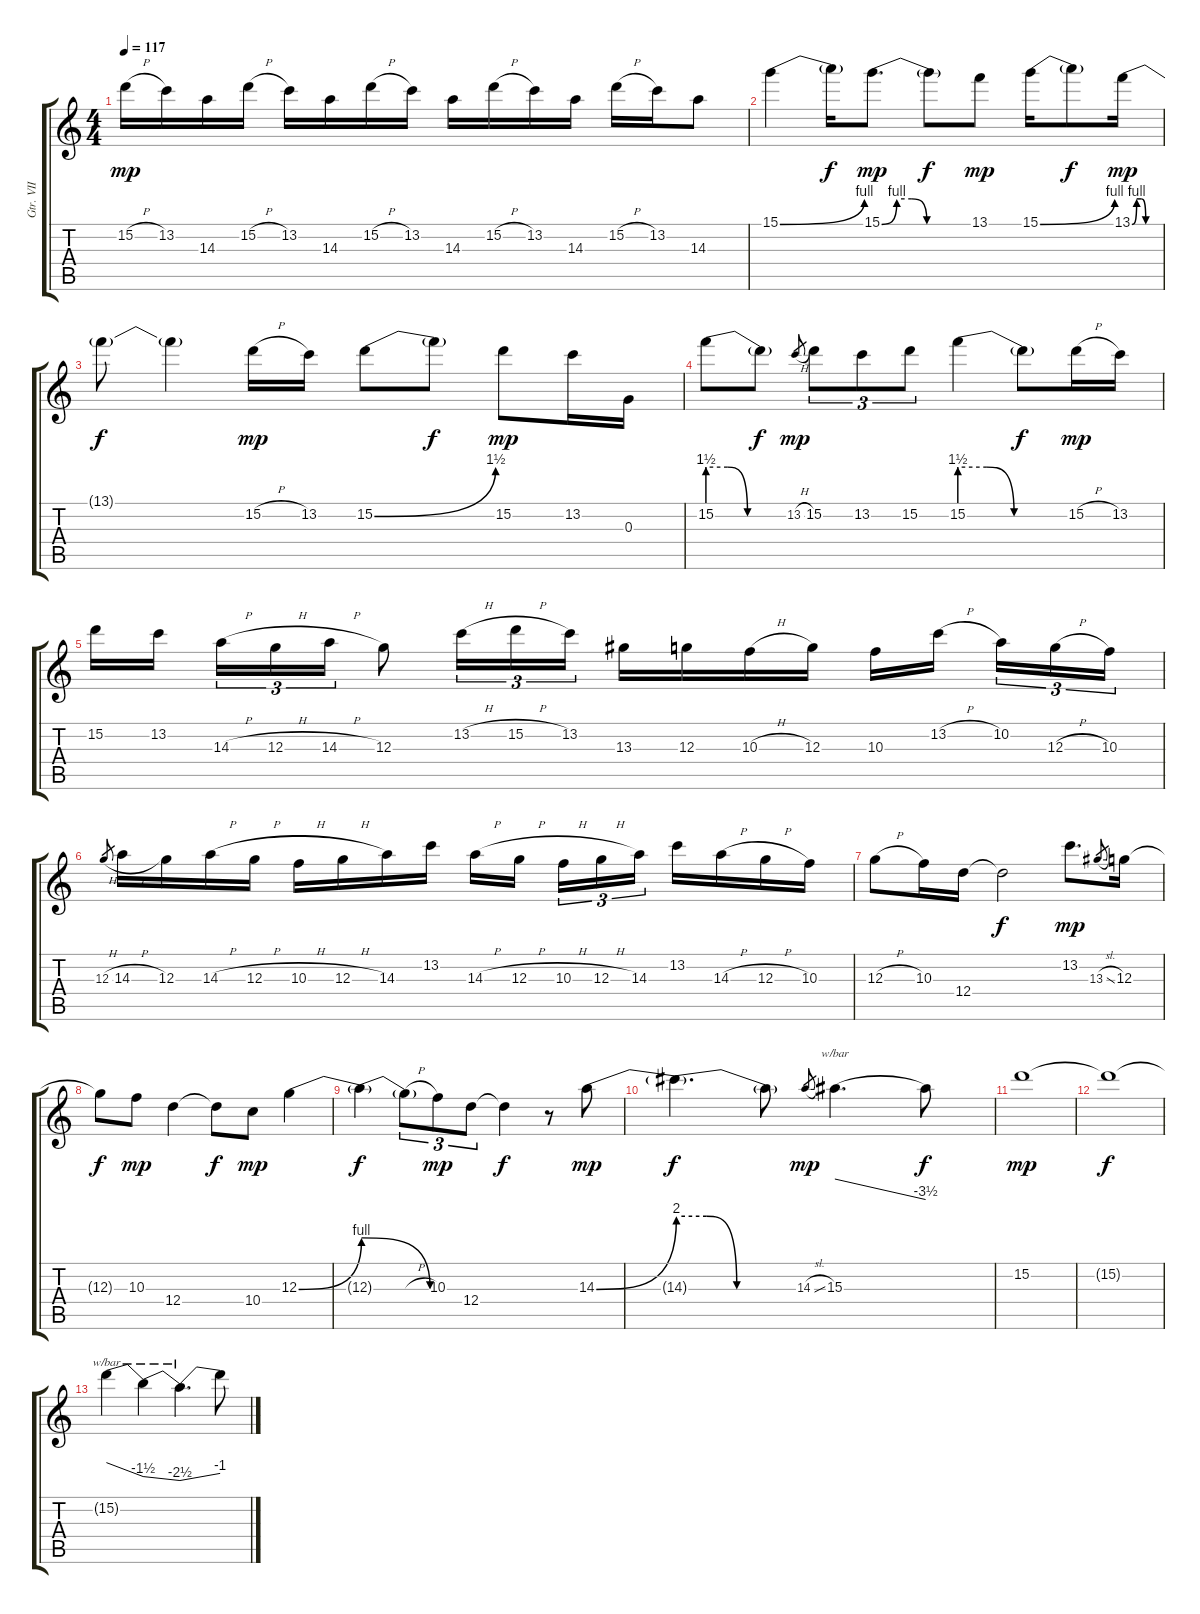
\track ("Gtr. VII" "Gtr. VII") {instrument distortionguitar}
\staff {score tabs}
\tuning (E4 B3 G3 D3 A2 E2) {hide}
\ts (4 4)
\tempo 117
\clef g2
\ks c
15.2{h}.16{dy mp} 13.2.16 14.3.16 15.2{h}.16 13.2.16 14.3.16 15.2{h}.16 13.2.16 14.3.16 15.2{h}.16 13.2.16 14.3.16 15.2{h}.16 13.2.16 14.3.8 |
15.1{be (bend 0 0 60 4)}.4 15.1{t}.16{dy f} 15.1{be (custom 0 0 10 4 20 4 30 0 60 0)}.8{d dy mp} 15.1{t}.8{dy f} 13.1.8{dy mp} 15.1{be (bend 0 0 60 4)}.16 15.1{t}.8{dy f} 13.1{be (custom 0 0 10 4 20 4 30 0 60 0)}.16{dy mp} |
13.1{t}.8{dy f} 13.1{t}.4 15.2{h}.16{dy mp} 13.2.16 15.2{be (bend 0 0 60 6)}.8 15.2{t}.8{dy f} 15.2.8{dy mp} 13.2.16 0.3.16 |
15.2{be (custom 0 6 15 6 30 0 60 0)}.8 15.2{t}.8{dy f} 13.2{h}.8{gr dy mp} 15.2.8{tu (3 2)} 13.2.8{tu (3 2)} 15.2.8{tu (3 2)} 15.2{be (custom 0 6 15 6 30 0 60 0)}.4 15.2{t}.8{dy f} 15.2{h}.16{dy mp} 13.2.16 |
15.2.16 13.2.16{beam splitsecondary} 14.3{h}.16{tu (3 2)} 12.3{h}.16{tu (3 2)} 14.3{h}.16{tu (3 2)} 12.3.8 13.2{h}.16{tu (3 2)} 15.2{h}.16{tu (3 2)} 13.2.16{tu (3 2)} 13.3.16 12.3.16 10.3{h}.16 12.3.16 10.3.16 13.2{h}.16{beam splitsecondary} 10.2.16{tu (3 2)} 12.3{h}.16{tu (3 2)} 10.3.16{tu (3 2)} |
12.3{h}.8{gr} 14.3{h}.16 12.3.16 14.3{h}.16 12.3{h}.16 10.3{h}.16 12.3{h}.16 14.3.16 13.2.16 14.3{h}.16 12.3{h}.16{beam splitsecondary} 10.3{h}.16{tu (3 2)} 12.3{h}.16{tu (3 2)} 14.3.16{tu (3 2)} 13.2.16 14.3{h}.16 12.3{h}.16 10.3.16 |
12.3{h}.8 10.3.16 12.4.16 12.4{t}.2{dy f} 13.2.8{d dy mp} 13.3{sl}.8{gr} 12.3.16 |
12.3{t}.8{dy f} 10.3.8{dy mp} 12.4.4 12.4{t}.8{dy f} 10.4.8{dy mp} 12.3{be (bend 0 0 60 4)}.4 |
12.3{be (release 0 4 60 0) t}.4{dy f} 12.3{h t}.8{tu (3 2)} 10.3.8{tu (3 2) dy mp} 12.4.8{tu (3 2)} 12.4{t}.4{dy f} r.8 14.3{be (bend 0 0 60 8)}.8{dy mp} |
14.3{be (custom 0 8 15 8 30 0 60 0) t}.4{d dy f} 14.3{t}.8 14.3{sl}.8{gr dy mp} 15.3.4{d tbe (dive default 0 0 60 -14)} 15.3{t}.8{dy f} |
15.2.1{dy mp} |
15.2{t}.1{dy f} |
15.2{t}.4{tbe (dive default 0 0 60 -6)} 15.2{t}.4{tbe (dive default 0 -6 60 -10)} 15.2{t}.4{d tbe (dive default 0 -10 60 -4)} 15.2{t}.8
